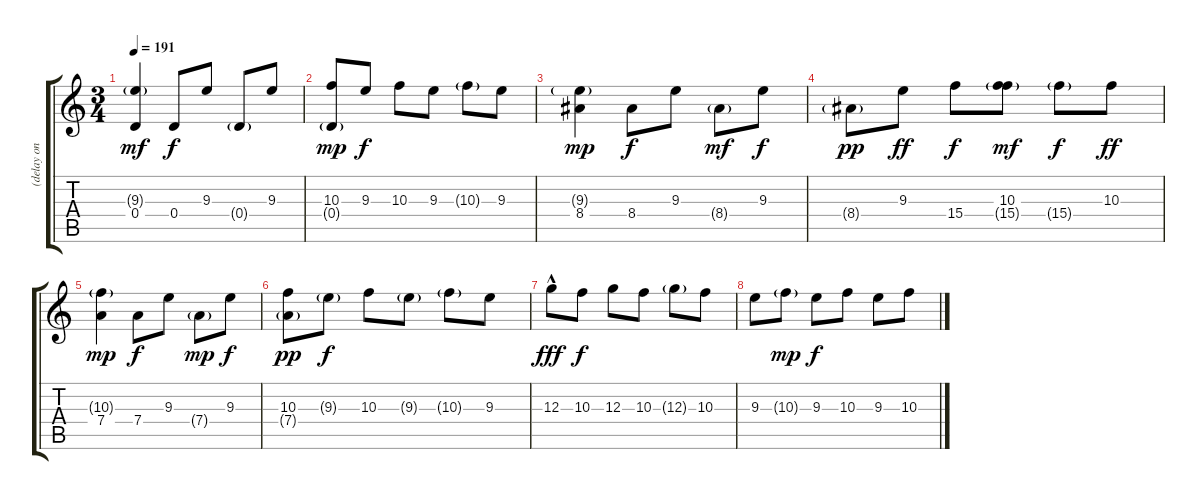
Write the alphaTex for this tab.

\track ("(delay on clean 1)" "(delay on ") {instrument electricguitarjazz}
\staff {score tabs}
\tuning (E4 B3 G3 D3 A2 E2) {hide}
\ts (3 4)
\tempo 191
\clef g2
\ks c
(9.3{g} 0.4).4{dy mf} 0.4.8{dy f} 9.3.8 0.4{g}.8 9.3.8 |
(10.3 0.4{g}).8{dy mp} 9.3.8{dy f} 10.3.8 9.3.8 10.3{g}.8 9.3.8 |
(9.3{g} 8.4).4{dy mp} 8.4.8{dy f} 9.3.8 8.4{g}.8{dy mf} 9.3.8{dy f} |
8.4{g}.8{dy pp} 9.3.8{dy ff} 15.4.8{dy f} (10.3 15.4{g}).8{dy mf} 15.4{g}.8{dy f} 10.3.8{dy ff} |
(10.3{g} 7.4).4{dy mp} 7.4.8{dy f} 9.3.8 7.4{g}.8{dy mp} 9.3.8{dy f} |
(10.3 7.4{g}).8{dy pp} 9.3{g}.8{dy f} 10.3.8 9.3{g}.8 10.3{g}.8 9.3.8 |
12.3{hac}.8{dy fff} 10.3.8{dy f} 12.3.8 10.3.8 12.3{g}.8 10.3.8 |
9.3.8 10.3{g}.8{dy mp} 9.3.8{dy f} 10.3.8 9.3.8 10.3.8
